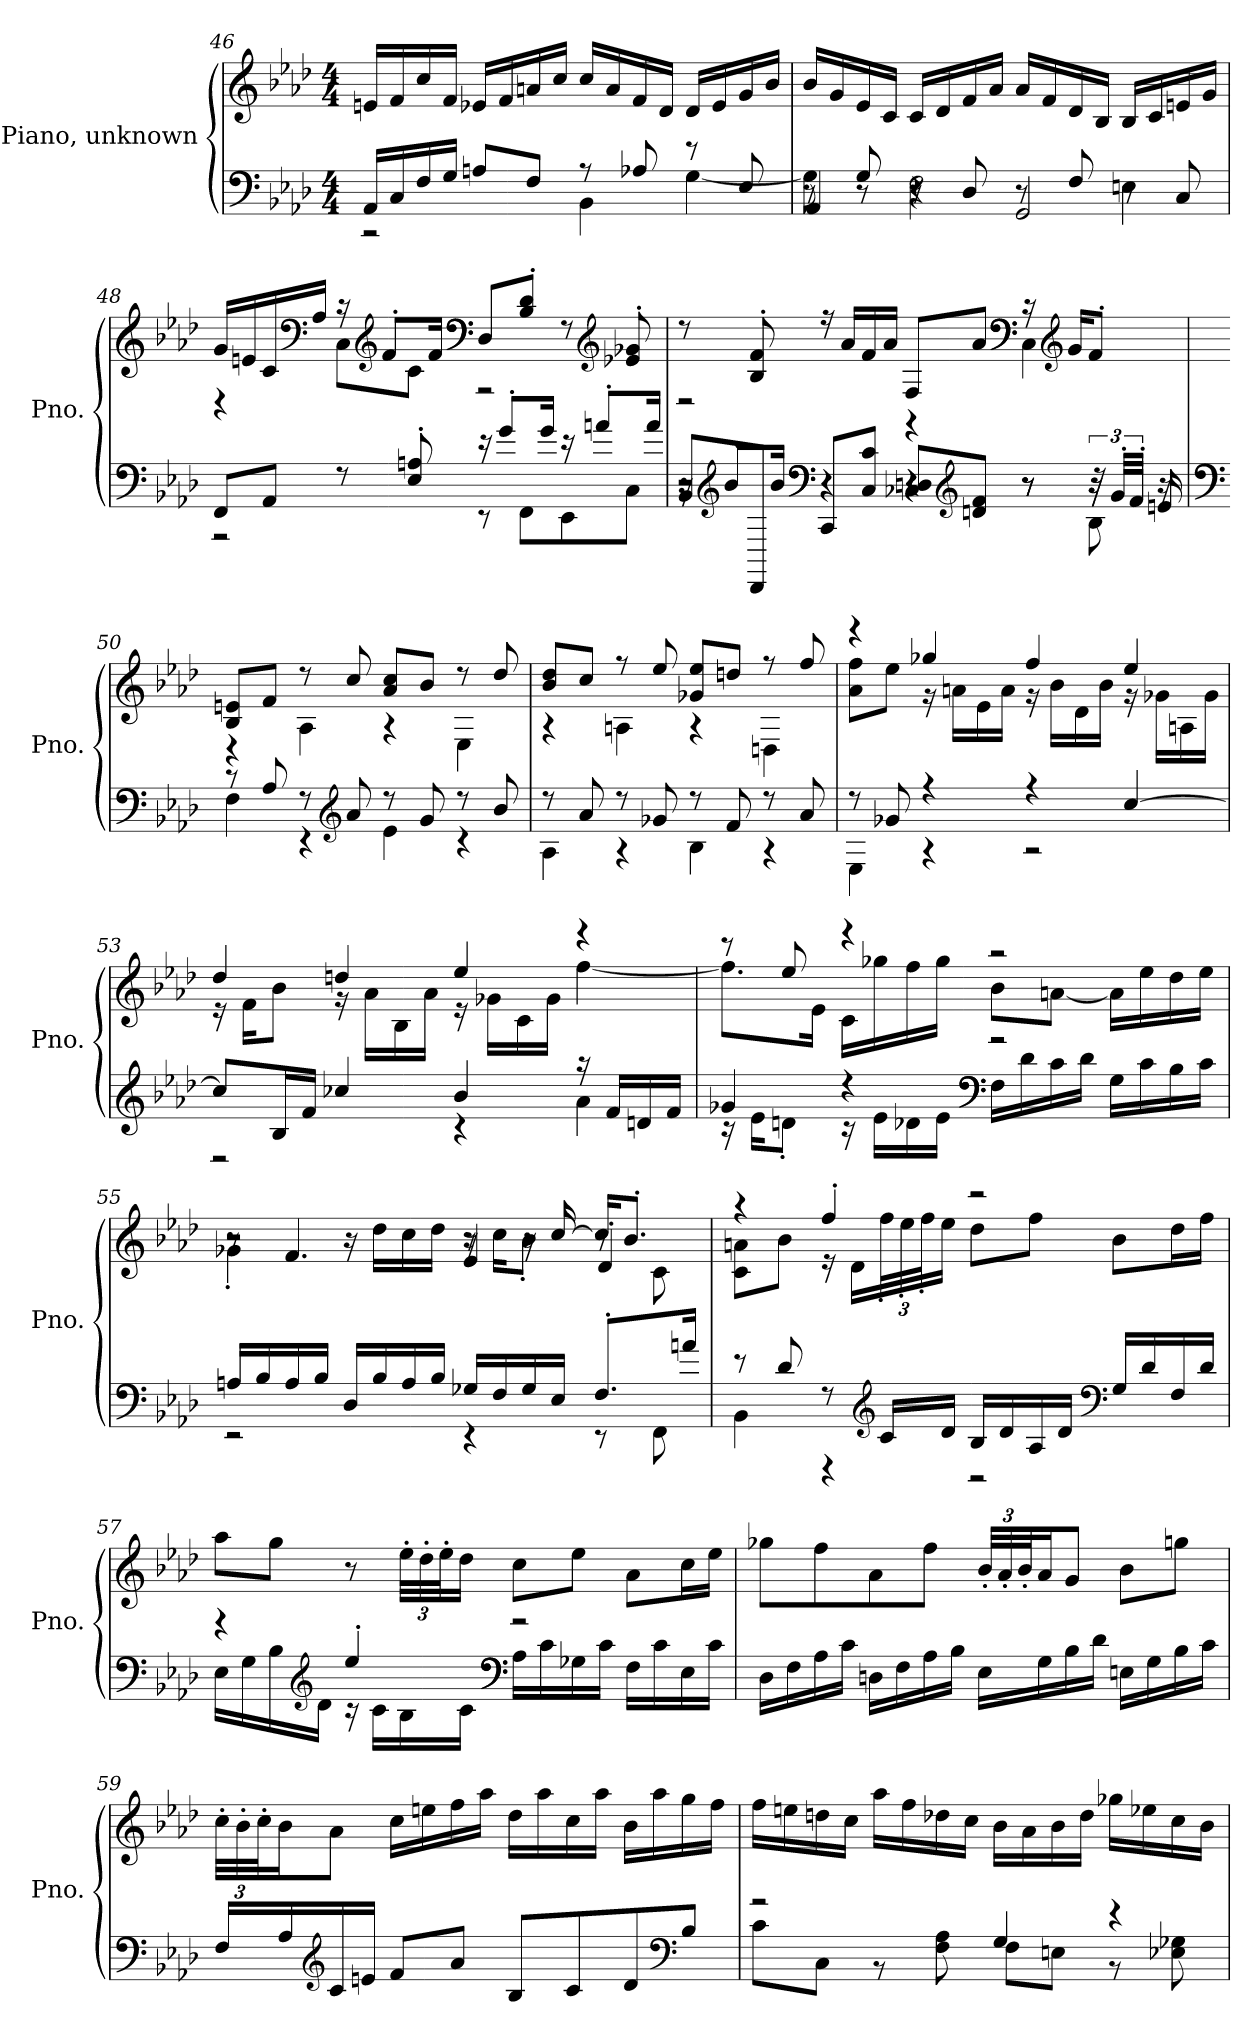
**kern	**kern
*part1	*part1
*staff2	*staff1
*I"Piano, unknown	*
*I'Pno.	*
!!LO:LB:g=z
*clefF4	*clefG2
*k[b-e-a-d-]	*k[b-e-a-d-]
*M4/4	*M4/4
=46	=46
*^	*
16AA-/LL	2r	16en/LL
16C/	.	16f/
16F/	.	16cc/
16G/JJ	.	16f/JJ
8An/L	.	16e-X/LL
.	.	16f/
8F/J	.	16an/
.	.	16cc/JJ
8r	4BB-\	16cc/LL
.	.	16a/
8A-X/	.	16f/
.	.	16d-/JJ
8r	[4G\	16d-/LL
.	.	16e-/
8E-/	.	16g/
.	.	16b-/JJ
=47	=47	=47
*	*^	*
8r	8G\]	4AA-/	16b-/LL
.	.	.	16g/
8G/	8r	.	16e-/
.	.	.	16c/JJ
8r	2F\	4r	16c/LL
.	.	.	16d-/
8D-/	.	.	16f/
.	.	.	16a-/JJ
8r	.	2GG/	16a-/LL
.	.	.	16f/
8F/	.	.	16d-/
.	.	.	16B-/JJ
8r	4En\	.	16B-/LL
.	.	.	16c/
8C/	.	.	16en/
.	.	.	16g/JJ
*	*v	*v	*
!!LO:LB:g=z
=48	=48	=48
*	*	*^
8FF/L	2r	16g/LL	4r
.	.	16en/	.
8AA-/J	.	16c/	.
*	*	*clefF4	*
.	.	16A-/JJ	.
8r	.	16r	8C\L
*	*	*clefG2	*
.	.	8f'/L	.
8E-/' 8An/'	.	.	8c\J
.	.	16f/Jk	.
*	*	*clefF4	*
16r	8r	8D-/L	2r
8g'/L	.	.	.
.	8FF\L	8B-/' 8d-/'J	.
16g/Jk	.	.	.
16r	8EE-\	8r	.
8an'/L	.	.	.
*	*	*clefG2	*
.	8C\J	8e-X/' 8g-X/'	.
16a/Jk	.	.	.
!!LO:LB:g=z	!!
=49	=49	=49	=49
*	*^	*	*
16r	2r	8BB-/L	8r	2r
*clefG2	*	*	*	*
8b-'/L	.	.	.	.
.	.	8DD-/J	8B-/' 8f/'	.
16b-/Jk	.	.	.	.
*clefF4	*	*	*	*
8CC/L	.	4r	16r	.
.	.	.	16a-/LL	.
8C/ 8c/J	.	.	16f/	.
.	.	.	16a-/JJ	.
8C-X/ 8Dn/L	4r	4r	8F/L	4r
*clefG2	*	*	*	*
8dn/ 8f/J	.	.	8a-/J	.
*	*	*	*clefF4	*
8r	8r	8r	16r	4C\
*	*	*	*clefG2	*
.	.	.	16g/KL	.
48r	8B-\	16r	8f'/J	.
48g'/LLL	.	.	.	.
48f'/JJJ	.	.	.	.
16r	.	16en/	.	.
*v	*v	*v	*	*
=50	=50	=50
*clefF4	*	*
*^	*	*
8r	4F\	8B-/ 8en/L	4r
8A-/	.	8f/J	.
8r	4r	8r	4A-\
*clefG2	*	*	*
8a-/	.	8cc/	.
8r	4e-\	8a-/ 8cc/L	4r
8g/	.	8b-/J	.
8r	4r	8r	4E-\
8b-/	.	8dd-/	.
!!LO:PB:g=z	!!
=51	=51	=51	=51
8r	4A-\	8b-/ 8dd-/L	4r
8a-/	.	8cc/J	.
8r	4r	8r	4An\
8g-X/	.	8ee-/	.
8r	4B-\	8g-X/ 8ee-/L	4r
8f/	.	8ddn/J	.
8r	4r	8r	4Dn\
8a-/	.	8ff/	.
=52	=52	=52	=52
8r	4E-\	4r	8a-\ 8ff\L
8g-X/	.	.	8ee-\J
4r	4r	4gg-X/	16r
.	.	.	16an\LL
.	.	.	16e-\
.	.	.	16a\JJ
4r	2r	4ff/	16r
.	.	.	16b-\LL
.	.	.	16d-\
.	.	.	16b-\JJ
[4cc/	.	4ee-/	16r
.	.	.	16g-X\LL
.	.	.	16An\
.	.	.	16g-\JJ
!!LO:LB:g=z	!!
=53	=53	=53	=53
8cc/L]	2r	4dd-/	16r
.	.	.	16f\KL
16B-/L	.	.	8b-\J
16f/JJ	.	.	.
4cc-X/	.	4ddn/	16r
.	.	.	16a-\LL
.	.	.	16B-\
.	.	.	16a-\JJ
4b-/	4r	4ee-/	16r
.	.	.	16g-X\LL
.	.	.	16c\
.	.	.	16g-\JJ
16r	4a-\	4r	[4ff\
16f/LL	.	.	.
16dn/	.	.	.
16f/JJ	.	.	.
=54	=54	=54	=54
4g-X/	16r	8r	8.ff\L]
.	16e-\KL	.	.
.	8dn'\J	8ee-/	.
.	.	.	16e-\Jk
4r	16r	4r	16c\LL
.	16e-\LL	.	16gg-X\
.	16d-X\	.	16ff\
.	16e-\JJ	.	16gg-\JJ
*clefF4	*	*	*
2r	16F\LL	2r	8b-\L
.	16d-\	.	.
.	16c\	.	[8an\J
.	16d-\JJ	.	.
.	16G\LL	.	16a\LL]
.	16c\	.	16ee-\
.	16B-\	.	16dd-\
.	16c\JJ	.	16ee-\JJ
!!LO:LB:g=z
=55	=55	=55	=55
*	*	*	*^
16An/LL	2r	2r	4g-X'\	8r
16B-/	.	.	.	.
16A/	.	.	.	4.f/
16B-/JJ	.	.	.	.
16D-/LL	.	.	16r	.
16B-/	.	.	16dd-\LL	.
16A/	.	.	16cc\	.
16B-/JJ	.	.	16dd-\JJ	.
16G-X/LL	4r	8r	16r	4e-/
16F/	.	.	16cc\KL	.
16G-/	.	16r	8b-'\J	.
16E-/JJ	.	[16cc/	.	.
8.F'/L	8r	16cc/KL]	8r	4d-'/
.	.	8.b-'/J	.	.
.	8FF\	.	8c\	.
16an/Jk	.	.	.	.
*	*	*	*v	*v
=56	=56	=56	=56
8r	4BB-\	4r	8c\ 8an\L
8d-/	.	.	8b-\J
8r	4r	4ff'/	16r
.	.	.	16d-\LL
*clefG2	*	*	*
*	*	*	*Xbrackettup
16c/LL	.	.	48ff'\L
.	.	.	48ee-'\
.	.	.	48ff'\J
16d-/JJ	.	.	16ee-\JJ
16B-/LL	2r	2r	8dd-\L
16d-/	.	.	.
16A-/	.	.	8ff\J
16d-/JJ	.	.	.
*clefF4	*	*	*
16G/LL	.	.	8b-\L
16d-/	.	.	.
16F/	.	.	16dd-\L
16d-/JJ	.	.	16ff\JJ
*	*	*v	*v
!!LO:LB:g=z
=57	=57	=57
4r	16E-\LL	8aa-\L
.	16G\	.
.	16B-\	8gg\J
*clefG2	*	*
.	16d-\JJ	.
4ee-'/	16r	8r
.	16c\LL	.
.	16B-\	48ee-'\LLL
.	.	48dd-'\
.	.	48ee-'\J
.	16c\JJ	16dd-\JJ
*clefF4	*	*
2r	16A-\LL	8cc\L
.	16c\	.
.	16G-X\	8ee-\J
.	16c\JJ	.
.	16F\LL	8a-\L
.	16c\	.
.	16E-\	16cc\L
.	16c\JJ	16ee-\JJ
*v	*v	*
=58	=58
16D-\LL	8gg-X\L
16F\	.
16A-\	8ff\
16c\JJ	.
16Dn\LL	8a-\
16F\	.
16A-\	8ff\J
16B-\JJ	.
16E-\LL	48b-'/LLL
.	48a-'/
.	48b-'/J
16G\	16a-/J
16B-\	8g/J
16d-\JJ	.
16En\LL	8b-\L
16G\	.
16B-\	8ggn\J
16c\JJ	.
!!LO:LB:g=z
=59	=59
16F/LL	48cc'\LLL
.	48b-'\
.	48cc'\J
16A-/	16b-\J
*clefG2	*
16c/	8a-\J
16en/JJ	.
8f/L	16cc\LL
.	16een\
8a-/J	16ff\
.	16aa-\JJ
8B-/L	16dd-\LL
.	16aa-\
8c/	16cc\
.	16aa-\JJ
8d-/	16b-\LL
.	16aa-\
*clefF4	*
8B-/J	16gg\
.	16ff\JJ
=60	=60
*^	*
2r	8c\L	16ff\LL
.	.	16een\
.	8C\J	16ddn\
.	.	16cc\JJ
.	8r	16aa-\LL
.	.	16ff\
.	8F\ 8A-\	16dd-X\
.	.	16cc\JJ
4G/	8F\L	16b-\LL
.	.	16a-\
.	8En\J	16b-\
.	.	16dd-\JJ
4r	8r	16gg-X\LL
.	.	16ee-X\
.	8E-X\ 8G-X\	16cc\
.	.	16b-\JJ
*v	*v	*
=	=
*-	*-
